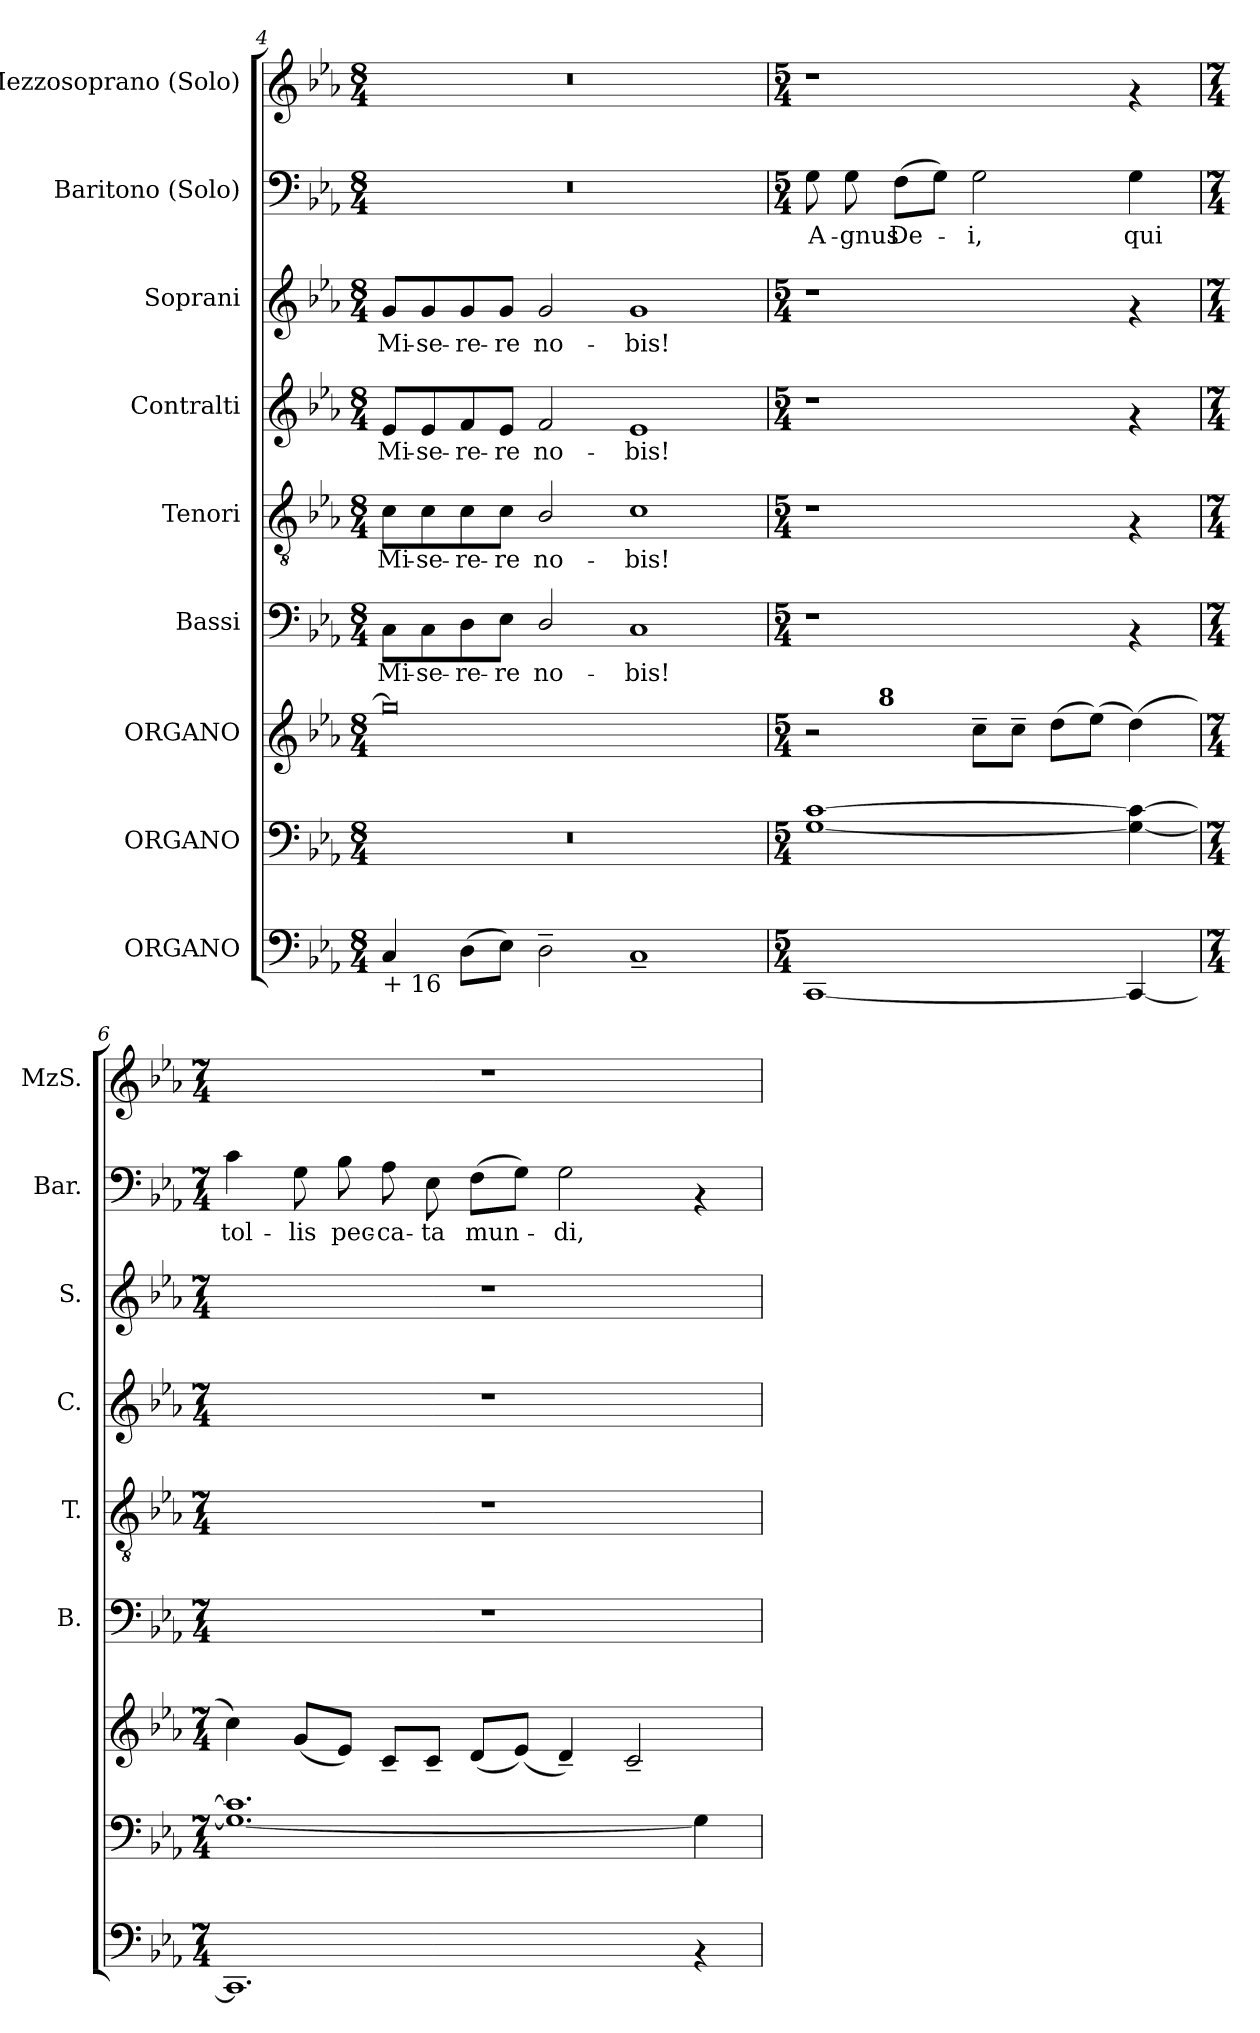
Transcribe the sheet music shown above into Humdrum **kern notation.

**kern	**kern	**kern	**kern	**text	**kern	**text	**kern	**text	**kern	**text	**kern	**text	**kern
*part9	*part8	*part7	*part6	*part6	*part5	*part5	*part4	*part4	*part3	*part3	*part2	*part2	*part1
*staff9	*staff8	*staff7	*staff6	*staff6	*staff5	*staff5	*staff4	*staff4	*staff3	*staff3	*staff2	*staff2	*staff1
*I"ORGANO	*I"ORGANO	*I"ORGANO	*I"Bassi	*	*I"Tenori	*	*I"Contralti	*	*I"Soprani	*	*I"Baritono (Solo)	*	*I"Mezzosoprano (Solo)
*	*	*	*I'B.	*	*I'T.	*	*I'C.	*	*I'S.	*	*I'Bar.	*	*I'MzS.
*clefF4	*clefF4	*clefG2	*clefF4	*	*clefGv2	*	*clefG2	*	*clefG2	*	*clefF4	*	*clefG2
*k[b-e-a-]	*k[b-e-a-]	*k[b-e-a-]	*k[b-e-a-]	*	*k[b-e-a-]	*	*k[b-e-a-]	*	*k[b-e-a-]	*	*k[b-e-a-]	*	*k[b-e-a-]
*E-:	*E-:	*E-:	*E-:	*	*E-:	*	*E-:	*	*E-:	*	*E-:	*	*E-:
*M8/4	*M8/4	*M8/4	*M8/4	*	*M8/4	*	*M8/4	*	*M8/4	*	*M8/4	*	*M8/4
=4	=4	=4	=4	=4	=4	=4	=4	=4	=4	=4	=4	=4	=4
!LO:TX:b:t=+ 16	!	!	!	!	!	!	!	!	!	!	!	!	!
!	!	!	!	!LO:LY:b	!	!LO:LY:b	!	!LO:LY:b	!	!LO:LY:b	!	!	!
4C/	0r	0gg]	8C\L	Mi-	8c\L	Mi-	8e-/L	Mi-	8g/L	Mi-	0r	.	0r
!	!	!	!	!LO:LY:b	!	!LO:LY:b	!	!LO:LY:b	!	!LO:LY:b	!	!	!
.	.	.	8C\	-se-	8c\	-se-	8e-/	-se-	8g/	-se-	.	.	.
!	!	!	!	!LO:LY:b	!	!LO:LY:b	!	!LO:LY:b	!	!LO:LY:b	!	!	!
(>8D\L	.	.	8D\	-re-	8c\	-re-	8f/	-re-	8g/	-re-	.	.	.
!	!	!	!	!LO:LY:b	!	!LO:LY:b	!	!LO:LY:b	!	!LO:LY:b	!	!	!
8E-\J)	.	.	8E-\J	-re	8c\J	-re	8e-/J	-re	8g/J	-re	.	.	.
!	!	!	!	!LO:LY:b	!	!LO:LY:b	!	!LO:LY:b	!	!LO:LY:b	!	!	!
2D~>\	.	.	2D/	no-	2B-/	no-	2f/	no-	2g/	no-	.	.	.
!	!	!	!	!LO:LY:b	!	!LO:LY:b	!	!LO:LY:b	!	!LO:LY:b	!	!	!
1C~<	.	.	1C	-bis!	1c	-bis!	1e-	-bis!	1g	-bis!	.	.	.
!!LO:PB:g=z
=5	=5	=5	=5	=5	=5	=5	=5	=5	=5	=5	=5	=5	=5
*M5/4	*M5/4	*M5/4	*M5/4	*	*M5/4	*	*M5/4	*	*M5/4	*	*M5/4	*	*M5/4
!	!	!	!	!	!	!	!	!	!	!	!	!LO:LY:b	!
*	*	*^	*	*	*	*	*	*	*	*	*	*	*
[<1CC	[<1G [>1c	2r	8..ryy	1r	.	1r	.	1r	.	1r	.	8G\	A-	1r
!	!	!	!	!	!	!	!	!	!	!	!	!	!LO:LY:b	!
.	.	.	.	.	.	.	.	.	.	.	.	8G\	-gnus	.
!	!	!	!LO:TX:a:B:t=8	!	!	!	!	!	!	!	!	!	!	!
.	.	.	1ryy	.	.	.	.	.	.	.	.	.	.	.
!	!	!	!	!	!	!	!	!	!	!	!	!	!LO:LY:b	!
.	.	.	.	.	.	.	.	.	.	.	.	(>8F\L	De-	.
.	.	.	.	.	.	.	.	.	.	.	.	8G\J)	.	.
!	!	!	!	!	!	!	!	!	!	!	!	!	!LO:LY:b	!
.	.	8cc~>\L	.	.	.	.	.	.	.	.	.	2G\	-i,	.
.	.	8cc~>\J	.	.	.	.	.	.	.	.	.	.	.	.
.	.	(>8dd\L	.	.	.	.	.	.	.	.	.	.	.	.
.	.	(>8ee-\J)	.	.	.	.	.	.	.	.	.	.	.	.
!	!	!	!	!	!	!	!	!	!	!	!	!	!LO:LY:b	!
4CC/_	4G\_ 4c\_	(>4dd\)	.	4rAA	.	4rF	.	4rf	.	4rf	.	4G\	qui	4rf
.	.	.	32ryy	.	.	.	.	.	.	.	.	.	.	.
*	*	*v	*v	*	*	*	*	*	*	*	*	*	*	*
=6	=6	=6	=6	=6	=6	=6	=6	=6	=6	=6	=6	=6	=6
*M7/4	*M7/4	*M7/4	*M7/4	*	*M7/4	*	*M7/4	*	*M7/4	*	*M7/4	*	*M7/4
*	*	*^	*	*	*	*	*	*	*	*	*	*	*
!	!	!	!	!	!	!	!	!	!	!	!	!	!LO:LY:b	!
*	*	*v	*v	*	*	*	*	*	*	*	*	*	*	*
1.CC]	1.G_ 1.c]	4cc\)	1..r	.	1..r	.	1..r	.	1..r	.	4c\	tol-	1..r
!	!	!	!	!	!	!	!	!	!	!	!	!LO:LY:b	!
.	.	(>8g/L	.	.	.	.	.	.	.	.	8G\	-lis	.
!	!	!	!	!	!	!	!	!	!	!	!	!LO:LY:b	!
.	.	8e-/J)	.	.	.	.	.	.	.	.	8B-\	pec-	.
!	!	!	!	!	!	!	!	!	!	!	!	!LO:LY:b	!
.	.	8c~</L	.	.	.	.	.	.	.	.	8A-\	-ca-	.
!	!	!	!	!	!	!	!	!	!	!	!	!LO:LY:b	!
.	.	8c~</J	.	.	.	.	.	.	.	.	8E-\	-ta	.
!	!	!	!	!	!	!	!	!	!	!	!	!LO:LY:b	!
.	.	(>8d/L	.	.	.	.	.	.	.	.	(>8F\L	mun-	.
.	.	(8e-/J)	.	.	.	.	.	.	.	.	8G\J)	.	.
!	!	!	!	!	!	!	!	!	!	!	!	!LO:LY:b	!
.	.	4d~</)	.	.	.	.	.	.	.	.	2G\	-di,	.
.	.	2c~</	.	.	.	.	.	.	.	.	.	.	.
4rAA	4G\]	.	.	.	.	.	.	.	.	.	4rAA	.	.
=	=	=	=	=	=	=	=	=	=	=	=	=	=
*-	*-	*-	*-	*-	*-	*-	*-	*-	*-	*-	*-	*-	*-
